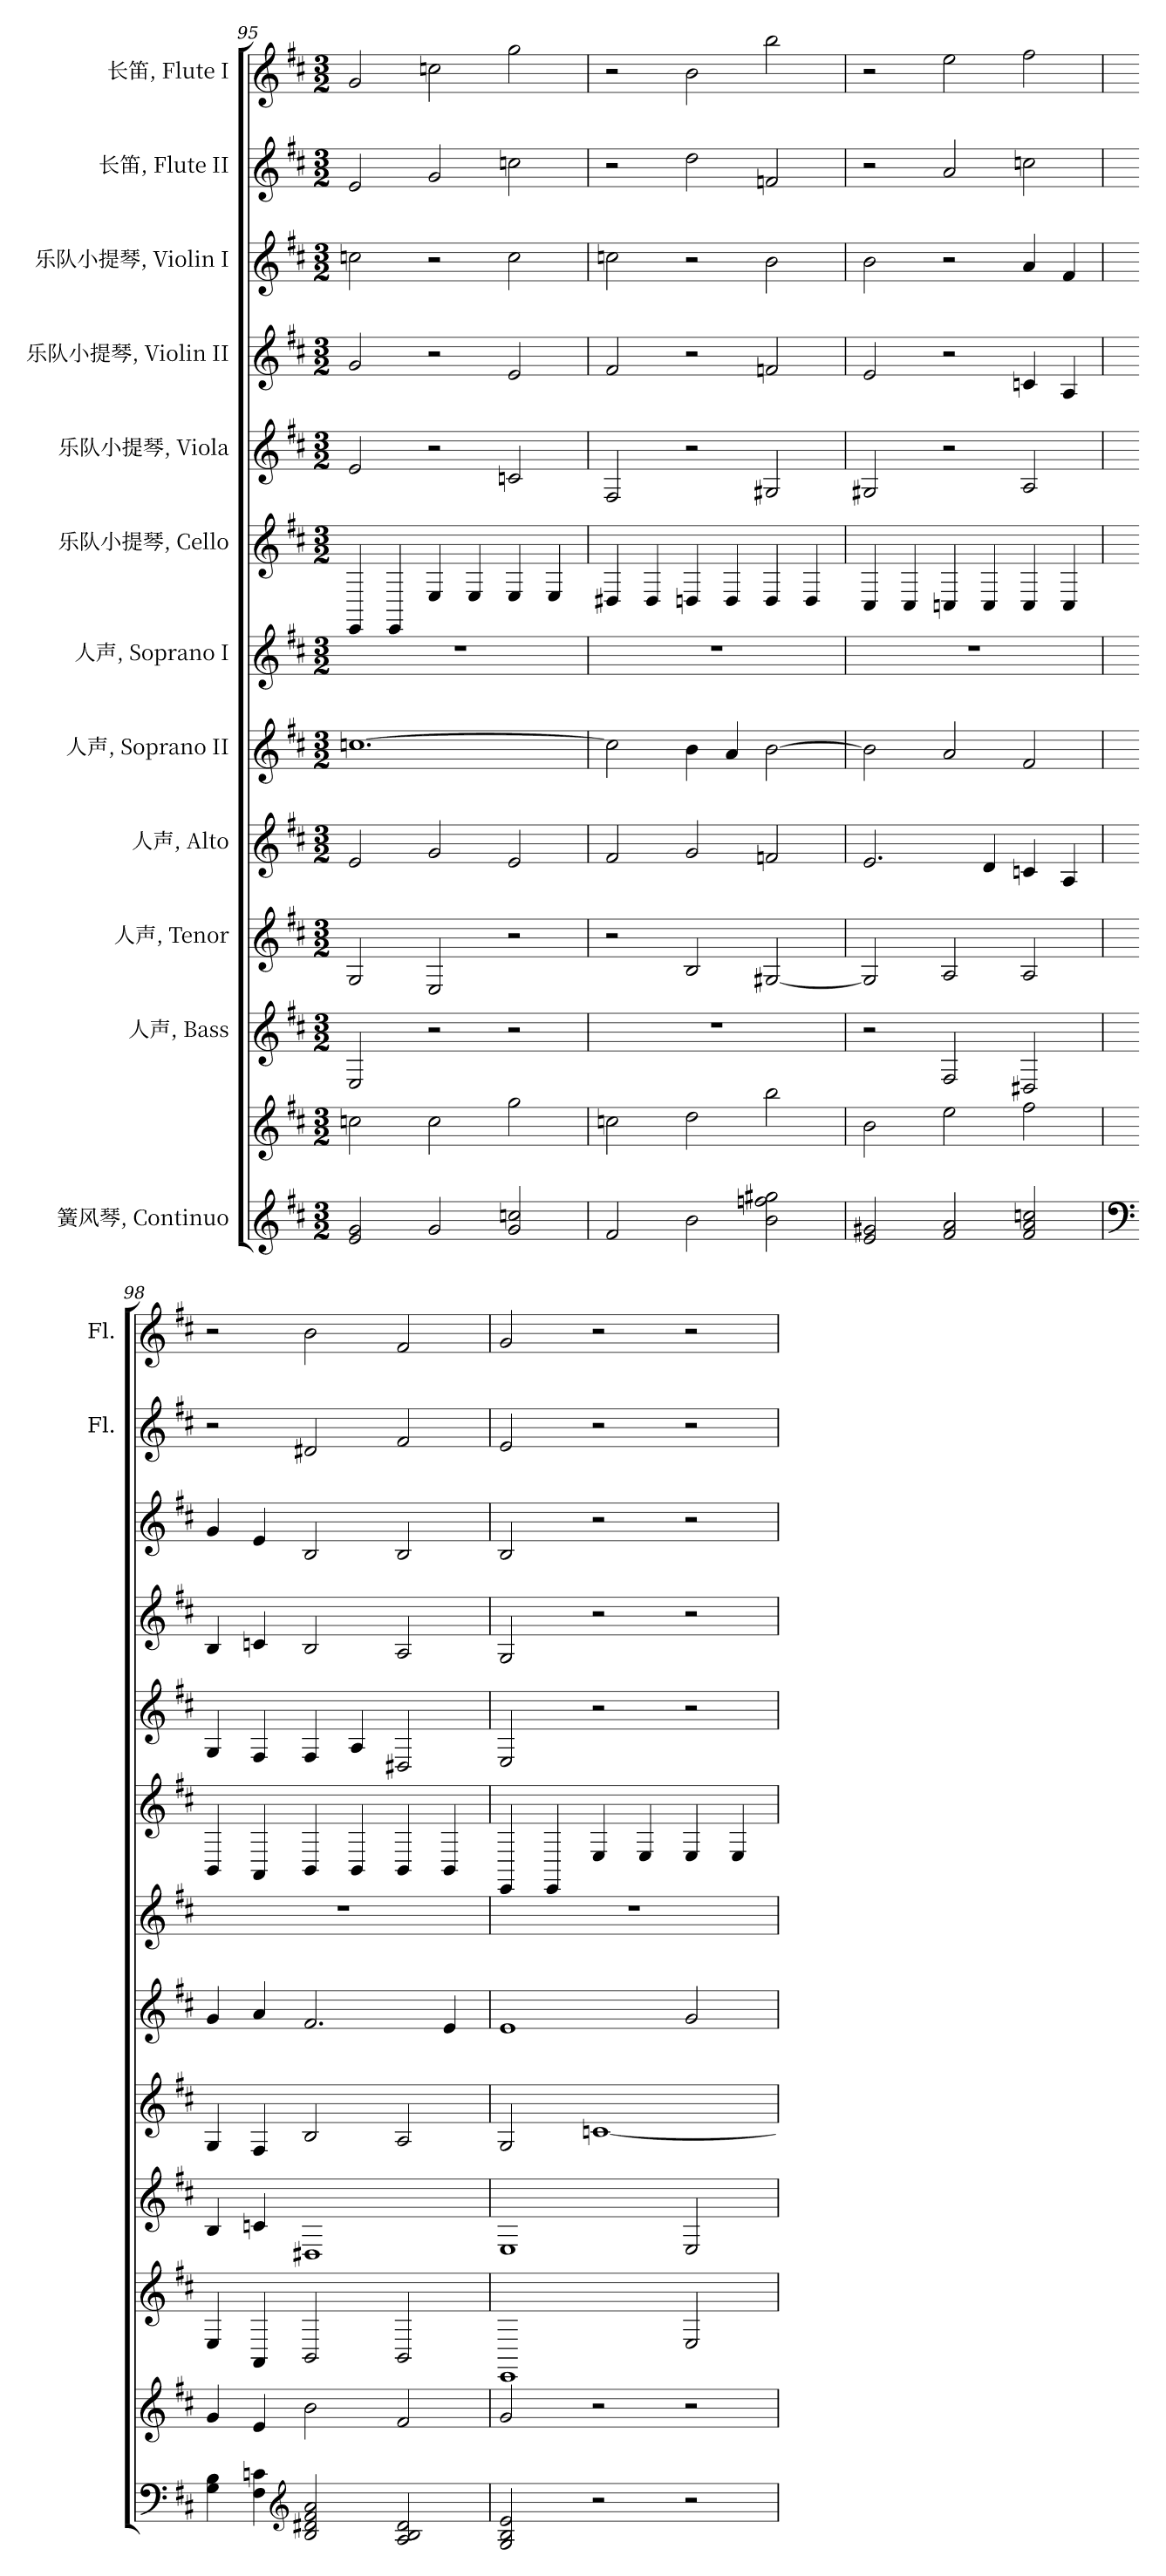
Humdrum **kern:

**kern	**kern	**kern	**kern	**kern	**kern	**kern	**kern	**kern	**kern	**kern	**kern	**kern
*part12	*part12	*part11	*part10	*part9	*part8	*part7	*part6	*part5	*part4	*part3	*part2	*part1
*staff13	*staff12	*staff11	*staff10	*staff9	*staff8	*staff7	*staff6	*staff5	*staff4	*staff3	*staff2	*staff1
*I"簧风琴, Continuo	*	*I"人声, Bass	*I"人声, Tenor	*I"人声, Alto	*I"人声, Soprano II	*I"人声, Soprano I	*I"乐队小提琴, Cello	*I"乐队小提琴, Viola	*I"乐队小提琴, Violin II	*I"乐队小提琴, Violin I	*I"长笛, Flute II	*I"长笛, Flute I
*	*	*	*	*	*	*	*	*	*	*	*I'Fl.	*I'Fl.
*clefG2	*clefG2	*clefG2	*clefG2	*clefG2	*clefG2	*clefG2	*clefG2	*clefG2	*clefG2	*clefG2	*clefG2	*clefG2
*k[f#c#]	*k[f#c#]	*k[f#c#]	*k[f#c#]	*k[f#c#]	*k[f#c#]	*k[f#c#]	*k[f#c#]	*k[f#c#]	*k[f#c#]	*k[f#c#]	*k[f#c#]	*k[f#c#]
*M3/2	*M3/2	*M3/2	*M3/2	*M3/2	*M3/2	*M3/2	*M3/2	*M3/2	*M3/2	*M3/2	*M3/2	*M3/2
=95	=95	=95	=95	=95	=95	=95	=95	=95	=95	=95	=95	=95
2e/ 2g/	2ccn\	2E/	2G/	2e/	[1.ccn	1.r	4EE/	2e/	2g/	2ccn\	2e/	2g/
.	.	.	.	.	.	.	4EE/	.	.	.	.	.
2g/	2cc\	2r	2E/	2g/	.	.	4E/	2r	2r	2r	2g/	2ccn\
.	.	.	.	.	.	.	4E/	.	.	.	.	.
2g/ 2ccn/	2gg\	2r	2r	2e/	.	.	4E/	2cn/	2e/	2cc\	2ccn\	2gg\
.	.	.	.	.	.	.	4E/	.	.	.	.	.
=96	=96	=96	=96	=96	=96	=96	=96	=96	=96	=96	=96	=96
2f#/	2ccn\	1.r	2r	2f#/	2cc\]	1.r	4D#X/	2F#/	2f#/	2ccn\	2r	2r
.	.	.	.	.	.	.	4D#/	.	.	.	.	.
2b\	2dd\	.	2B/	2g/	4b\	.	4Dn/	2r	2r	2r	2dd\	2b\
.	.	.	.	.	4a/	.	4D/	.	.	.	.	.
2b\ 2ffn\ 2gg#X\	2bb\	.	[2G#X/	2fn/	[2b\	.	4D/	2G#X/	2fn/	2b\	2fn/	2bb\
.	.	.	.	.	.	.	4D/	.	.	.	.	.
!!LO:PB:g=z
=97	=97	=97	=97	=97	=97	=97	=97	=97	=97	=97	=97	=97
2e/ 2g#X/	2b\	2r	2G#/]	2.e/	2b\]	1.r	4C#/	2G#X/	2e/	2b\	2r	2r
.	.	.	.	.	.	.	4C#/	.	.	.	.	.
2f#/ 2a/	2ee\	2F#/	2A/	.	2a/	.	4Cn/	2r	2r	2r	2a/	2ee\
.	.	.	.	4d/	.	.	4C/	.	.	.	.	.
2f#/ 2a/ 2ccn/	2ff#\	2D#X/	2A/	4cn/	2f#/	.	4C/	2A/	4cn/	4a/	2ccn\	2ff#\
.	.	.	.	4A/	.	.	4C/	.	4A/	4f#/	.	.
=98	=98	=98	=98	=98	=98	=98	=98	=98	=98	=98	=98	=98
*clefF4	*	*	*	*	*	*	*	*	*	*	*	*
4G\ 4B\	4g/	4E/	4B/	4G/	4g/	1.r	4BB/	4G/	4B/	4g/	2r	2r
4F#\ 4cn\	4e/	4AA/	4cn/	4F#/	4a/	.	4AA/	4F#/	4cn/	4e/	.	.
*clefG2	*	*	*	*	*	*	*	*	*	*	*	*
2B/ 2d#X/ 2f#/ 2a/	2b\	2BB/	1D#X	2B/	2.f#/	.	4BB/	4F#/	2B/	2B/	2d#X/	2b\
.	.	.	.	.	.	.	4BB/	4A/	.	.	.	.
2A/ 2B/ 2d#/	2f#/	2BB/	.	2A/	.	.	4BB/	2D#X/	2A/	2B/	2f#/	2f#/
.	.	.	.	.	4e/	.	4BB/	.	.	.	.	.
=99	=99	=99	=99	=99	=99	=99	=99	=99	=99	=99	=99	=99
2G/ 2B/ 2e/	2g/	1EE	1E	2G/	1e	1.r	4EE/	2E/	2G/	2B/	2e/	2g/
.	.	.	.	.	.	.	4EE/	.	.	.	.	.
2r	2r	.	.	[1cn	.	.	4E/	2r	2r	2r	2r	2r
.	.	.	.	.	.	.	4E/	.	.	.	.	.
2r	2r	2E/	2E/	.	2g/	.	4E/	2r	2r	2r	2r	2r
.	.	.	.	.	.	.	4E/	.	.	.	.	.
=	=	=	=	=	=	=	=	=	=	=	=	=
*-	*-	*-	*-	*-	*-	*-	*-	*-	*-	*-	*-	*-
